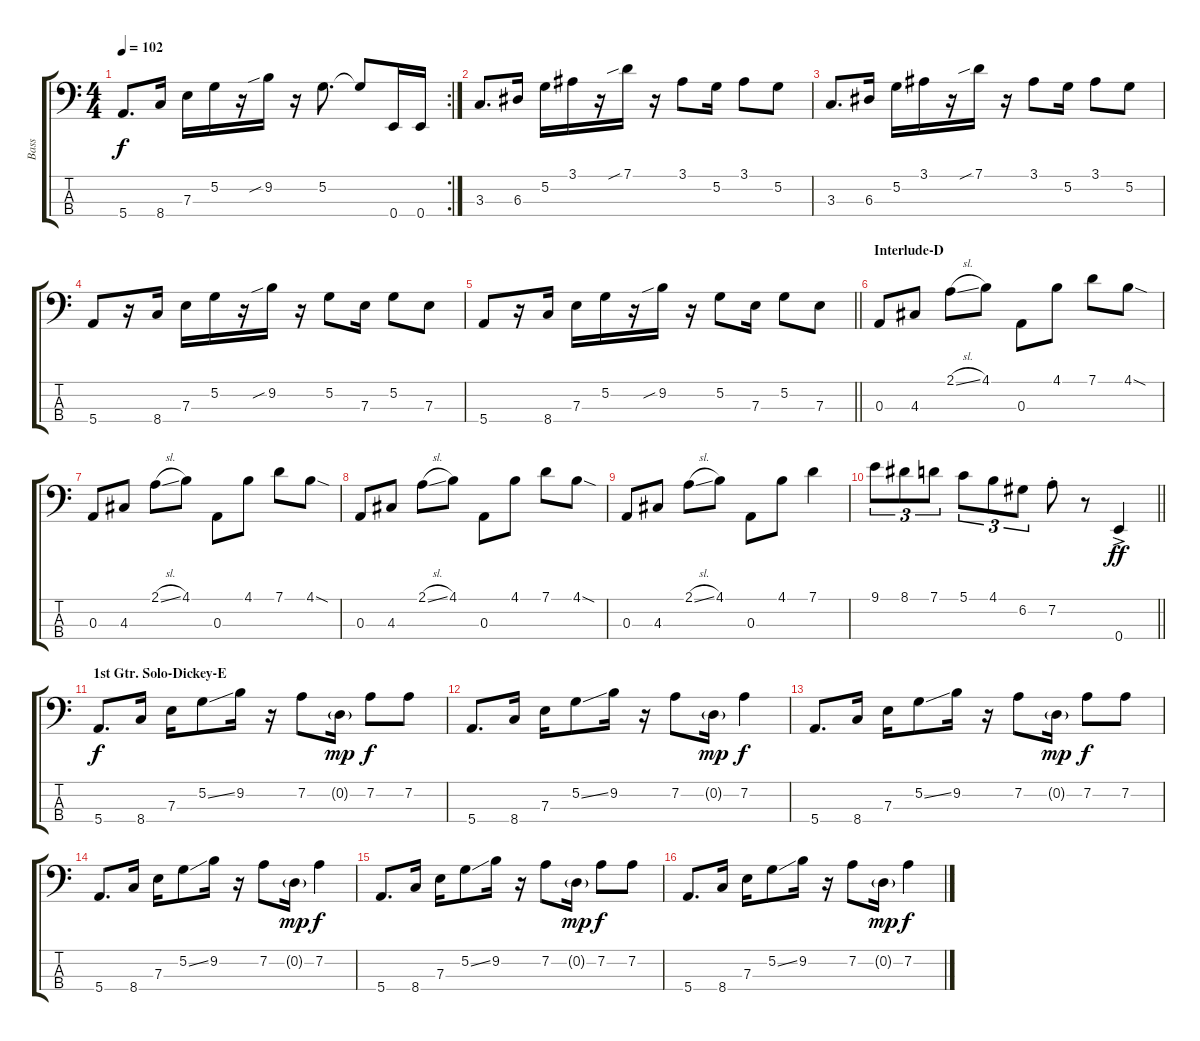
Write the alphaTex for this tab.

\track ("Bass" "Bass") {instrument electricbassfinger}
\staff {score tabs}
\tuning (G2 D2 A1 E1) {hide}
\rc 2
\ts (4 4)
\tempo 102
\clef f4
\ks c
5.4.8{d dy f} 8.4.16 7.3.16 5.2.16 r.16 9.2{sib}.16 r.16 5.2.8{d} 5.2{t}.8 0.4.16 0.4.16 |
3.3.8{d} 6.3.16 5.2.16 3.1.16 r.16 7.1{sib}.16 r.16 3.1.8 5.2.16 3.1.8 5.2.8 |
3.3.8{d} 6.3.16 5.2.16 3.1.16 r.16 7.1{sib}.16 r.16 3.1.8 5.2.16 3.1.8 5.2.8 |
5.4.8 r.16 8.4.16 7.3.16 5.2.16 r.16 9.2{sib}.16 r.16 5.2.8 7.3.16 5.2.8 7.3.8 |
\barLineRight lightlight
5.4.8 r.16 8.4.16 7.3.16 5.2.16 r.16 9.2{sib}.16 r.16 5.2.8 7.3.16 5.2.8 7.3.8 |
\section ("" "Interlude-D")
0.3.8 4.3.8 2.1{sl}.8 4.1.8 0.3.8 4.1.8 7.1.8 4.1{sod}.8 |
0.3.8 4.3.8 2.1{sl}.8 4.1.8 0.3.8 4.1.8 7.1.8 4.1{sod}.8 |
0.3.8 4.3.8 2.1{sl}.8 4.1.8 0.3.8 4.1.8 7.1.8 4.1{sod}.8 |
0.3.8 4.3.8 2.1{sl}.8 4.1.8 0.3.8 4.1.8 7.1.4 |
\barLineRight lightlight
9.1.8{tu (3 2)} 8.1.8{tu (3 2)} 7.1.8{tu (3 2)} 5.1.8{tu (3 2)} 4.1.8{tu (3 2)} 6.2.8{tu (3 2)} 7.2{st}.8 r.8 0.4{ac}.4{dy ff} |
\section ("" "1st Gtr. Solo-Dickey-E")
5.4.8{d dy f} 8.4.16 7.3.16 5.2{ss}.8 9.2.16 r.16 7.2.8 0.2{g}.16{dy mp} 7.2.8{dy f} 7.2.8 |
5.4.8{d} 8.4.16 7.3.16 5.2{ss}.8 9.2.16 r.16 7.2.8 0.2{g}.16{dy mp} 7.2.4{dy f} |
5.4.8{d} 8.4.16 7.3.16 5.2{ss}.8 9.2.16 r.16 7.2.8 0.2{g}.16{dy mp} 7.2.8{dy f} 7.2.8 |
5.4.8{d} 8.4.16 7.3.16 5.2{ss}.8 9.2.16 r.16 7.2.8 0.2{g}.16{dy mp} 7.2.4{dy f} |
5.4.8{d} 8.4.16 7.3.16 5.2{ss}.8 9.2.16 r.16 7.2.8 0.2{g}.16{dy mp} 7.2.8{dy f} 7.2.8 |
5.4.8{d} 8.4.16 7.3.16 5.2{ss}.8 9.2.16 r.16 7.2.8 0.2{g}.16{dy mp} 7.2.4{dy f}
